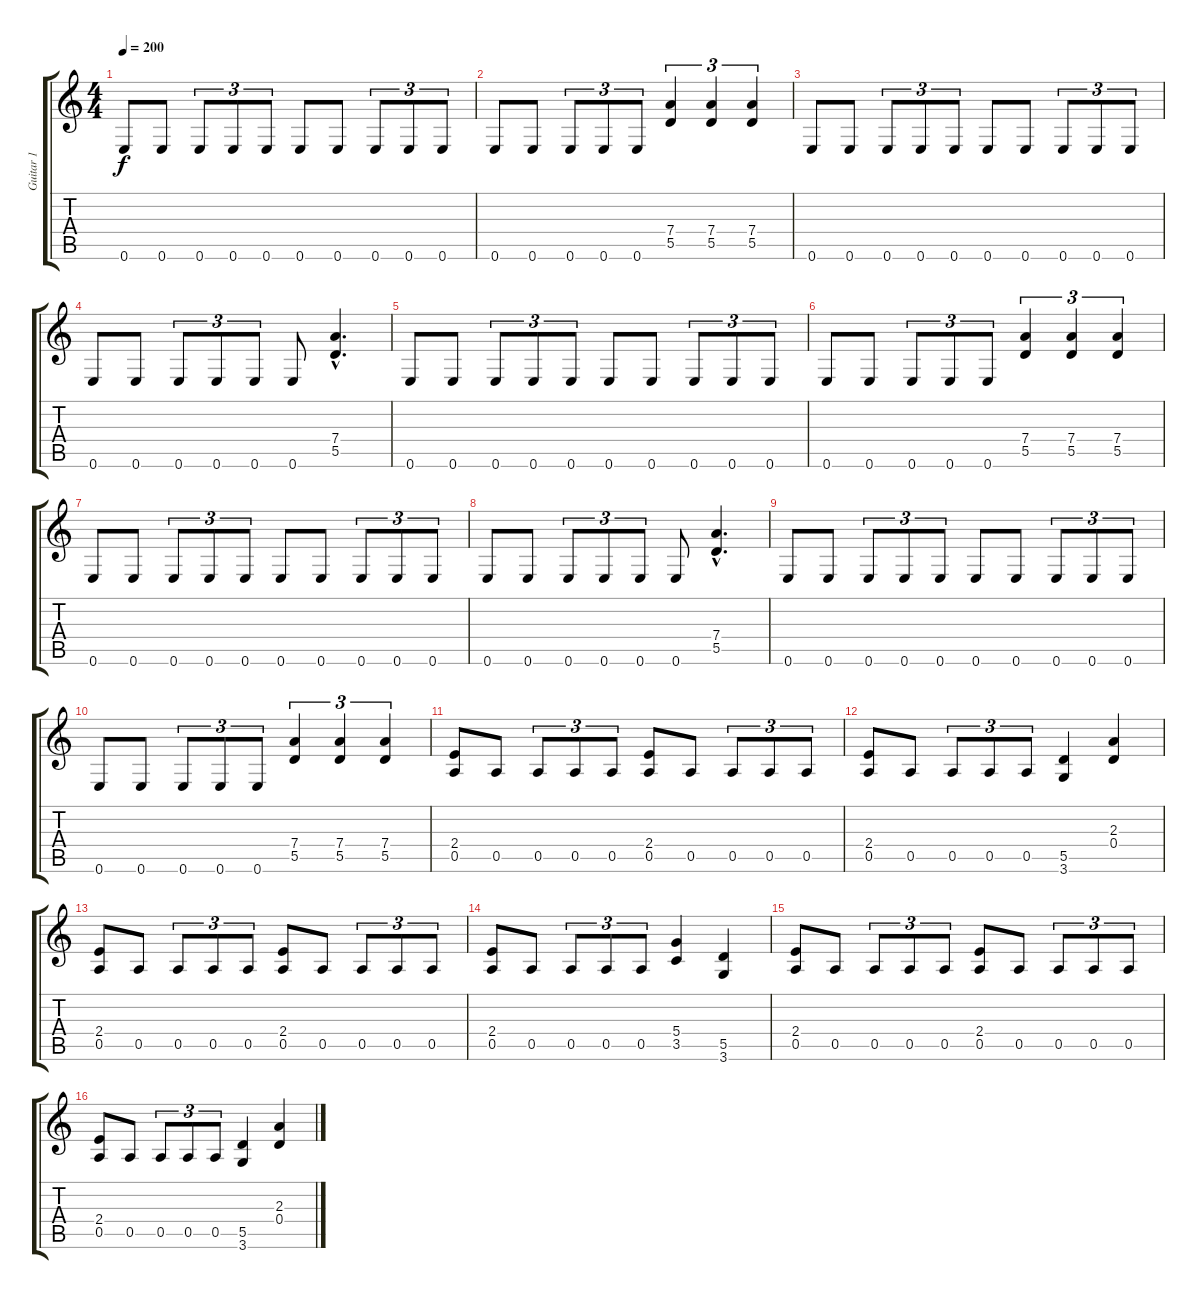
\track ("Guitar 1" "Guitar 1") {instrument overdrivenguitar}
\staff {score tabs}
\tuning (E4 B3 G3 D3 A2 E2) {hide}
\ts (4 4)
\tempo 200
\clef g2
\ks c
0.6.8{dy f} 0.6.8 0.6.8{tu (3 2)} 0.6.8{tu (3 2)} 0.6.8{tu (3 2)} 0.6.8 0.6.8 0.6.8{tu (3 2)} 0.6.8{tu (3 2)} 0.6.8{tu (3 2)} |
0.6.8 0.6.8 0.6.8{tu (3 2)} 0.6.8{tu (3 2)} 0.6.8{tu (3 2)} (7.4 5.5).4{tu (3 2)} (7.4 5.5).4{tu (3 2)} (7.4 5.5).4{tu (3 2)} |
0.6.8 0.6.8 0.6.8{tu (3 2)} 0.6.8{tu (3 2)} 0.6.8{tu (3 2)} 0.6.8 0.6.8 0.6.8{tu (3 2)} 0.6.8{tu (3 2)} 0.6.8{tu (3 2)} |
0.6.8 0.6.8 0.6.8{tu (3 2)} 0.6.8{tu (3 2)} 0.6.8{tu (3 2)} 0.6.8 (7.4{hac} 5.5{hac}).4{d} |
0.6.8 0.6.8 0.6.8{tu (3 2)} 0.6.8{tu (3 2)} 0.6.8{tu (3 2)} 0.6.8 0.6.8 0.6.8{tu (3 2)} 0.6.8{tu (3 2)} 0.6.8{tu (3 2)} |
0.6.8 0.6.8 0.6.8{tu (3 2)} 0.6.8{tu (3 2)} 0.6.8{tu (3 2)} (7.4 5.5).4{tu (3 2)} (7.4 5.5).4{tu (3 2)} (7.4 5.5).4{tu (3 2)} |
0.6.8 0.6.8 0.6.8{tu (3 2)} 0.6.8{tu (3 2)} 0.6.8{tu (3 2)} 0.6.8 0.6.8 0.6.8{tu (3 2)} 0.6.8{tu (3 2)} 0.6.8{tu (3 2)} |
0.6.8 0.6.8 0.6.8{tu (3 2)} 0.6.8{tu (3 2)} 0.6.8{tu (3 2)} 0.6.8 (7.4{hac} 5.5{hac}).4{d} |
0.6.8 0.6.8 0.6.8{tu (3 2)} 0.6.8{tu (3 2)} 0.6.8{tu (3 2)} 0.6.8 0.6.8 0.6.8{tu (3 2)} 0.6.8{tu (3 2)} 0.6.8{tu (3 2)} |
0.6.8 0.6.8 0.6.8{tu (3 2)} 0.6.8{tu (3 2)} 0.6.8{tu (3 2)} (7.4 5.5).4{tu (3 2)} (7.4 5.5).4{tu (3 2)} (7.4 5.5).4{tu (3 2)} |
(2.4 0.5).8 0.5.8 0.5.8{tu (3 2)} 0.5.8{tu (3 2)} 0.5.8{tu (3 2)} (2.4 0.5).8 0.5.8 0.5.8{tu (3 2)} 0.5.8{tu (3 2)} 0.5.8{tu (3 2)} |
(2.4 0.5).8 0.5.8 0.5.8{tu (3 2)} 0.5.8{tu (3 2)} 0.5.8{tu (3 2)} (5.5 3.6).4 (2.3 0.4).4 |
(2.4 0.5).8 0.5.8 0.5.8{tu (3 2)} 0.5.8{tu (3 2)} 0.5.8{tu (3 2)} (2.4 0.5).8 0.5.8 0.5.8{tu (3 2)} 0.5.8{tu (3 2)} 0.5.8{tu (3 2)} |
(2.4 0.5).8 0.5.8 0.5.8{tu (3 2)} 0.5.8{tu (3 2)} 0.5.8{tu (3 2)} (5.4 3.5).4 (5.5 3.6).4 |
(2.4 0.5).8 0.5.8 0.5.8{tu (3 2)} 0.5.8{tu (3 2)} 0.5.8{tu (3 2)} (2.4 0.5).8 0.5.8 0.5.8{tu (3 2)} 0.5.8{tu (3 2)} 0.5.8{tu (3 2)} |
(2.4 0.5).8 0.5.8 0.5.8{tu (3 2)} 0.5.8{tu (3 2)} 0.5.8{tu (3 2)} (5.5 3.6).4 (2.3 0.4).4
